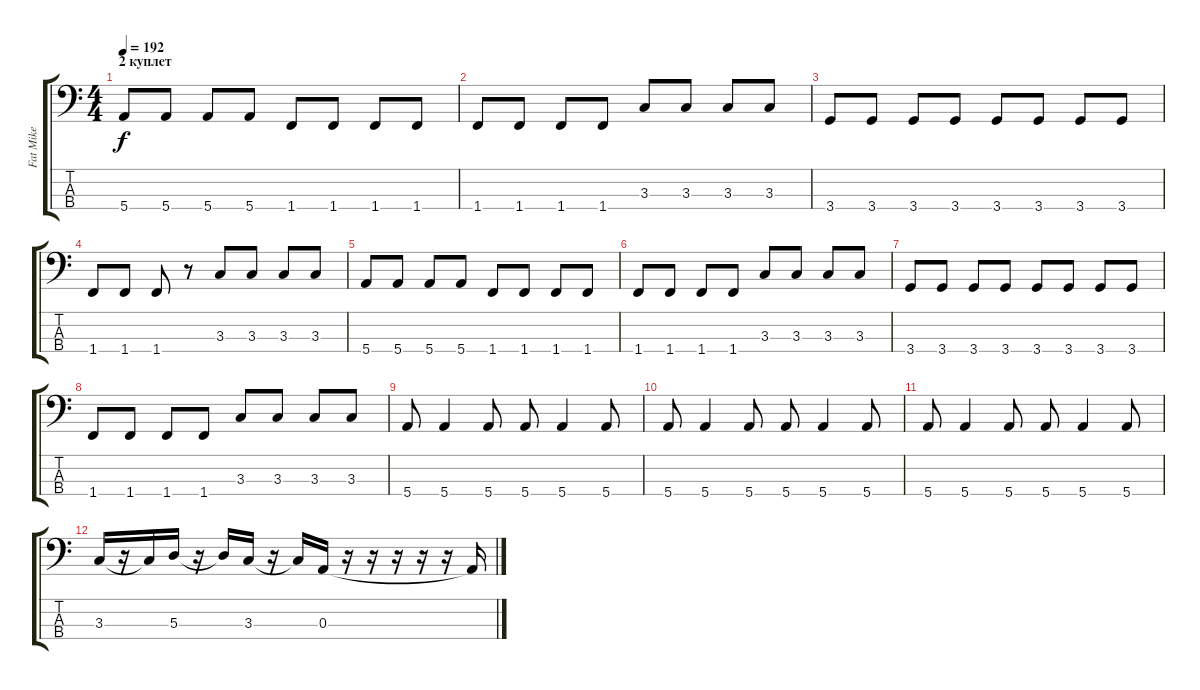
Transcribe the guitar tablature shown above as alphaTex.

\track ("Fat Mike" "Fat Mike") {instrument slapbass1}
\staff {score tabs}
\tuning (G2 D2 A1 E1) {hide}
\ts (4 4)
\section ("" "2 куплет")
\tempo 192
\clef f4
\ks c
5.4.8{dy f} 5.4.8 5.4.8 5.4.8 1.4.8 1.4.8 1.4.8 1.4.8 |
1.4.8 1.4.8 1.4.8 1.4.8 3.3.8 3.3.8 3.3.8 3.3.8 |
3.4.8 3.4.8 3.4.8 3.4.8 3.4.8 3.4.8 3.4.8 3.4.8 |
1.4.8 1.4.8 1.4.8 r.8 3.3.8 3.3.8 3.3.8 3.3.8 |
5.4.8 5.4.8 5.4.8 5.4.8 1.4.8 1.4.8 1.4.8 1.4.8 |
1.4.8 1.4.8 1.4.8 1.4.8 3.3.8 3.3.8 3.3.8 3.3.8 |
3.4.8 3.4.8 3.4.8 3.4.8 3.4.8 3.4.8 3.4.8 3.4.8 |
1.4.8 1.4.8 1.4.8 1.4.8 3.3.8 3.3.8 3.3.8 3.3.8 |
5.4.8 5.4.4 5.4.8 5.4.8 5.4.4 5.4.8 |
5.4.8 5.4.4 5.4.8 5.4.8 5.4.4 5.4.8 |
5.4.8 5.4.4 5.4.8 5.4.8 5.4.4 5.4.8 |
3.3.16 r.16 3.3{t}.16 5.3.16 r.16 5.3{t}.16 3.3.16 r.16 3.3{t}.16 0.3.16 r.16 r.16 r.16 r.16 r.16 0.3{t}.16
